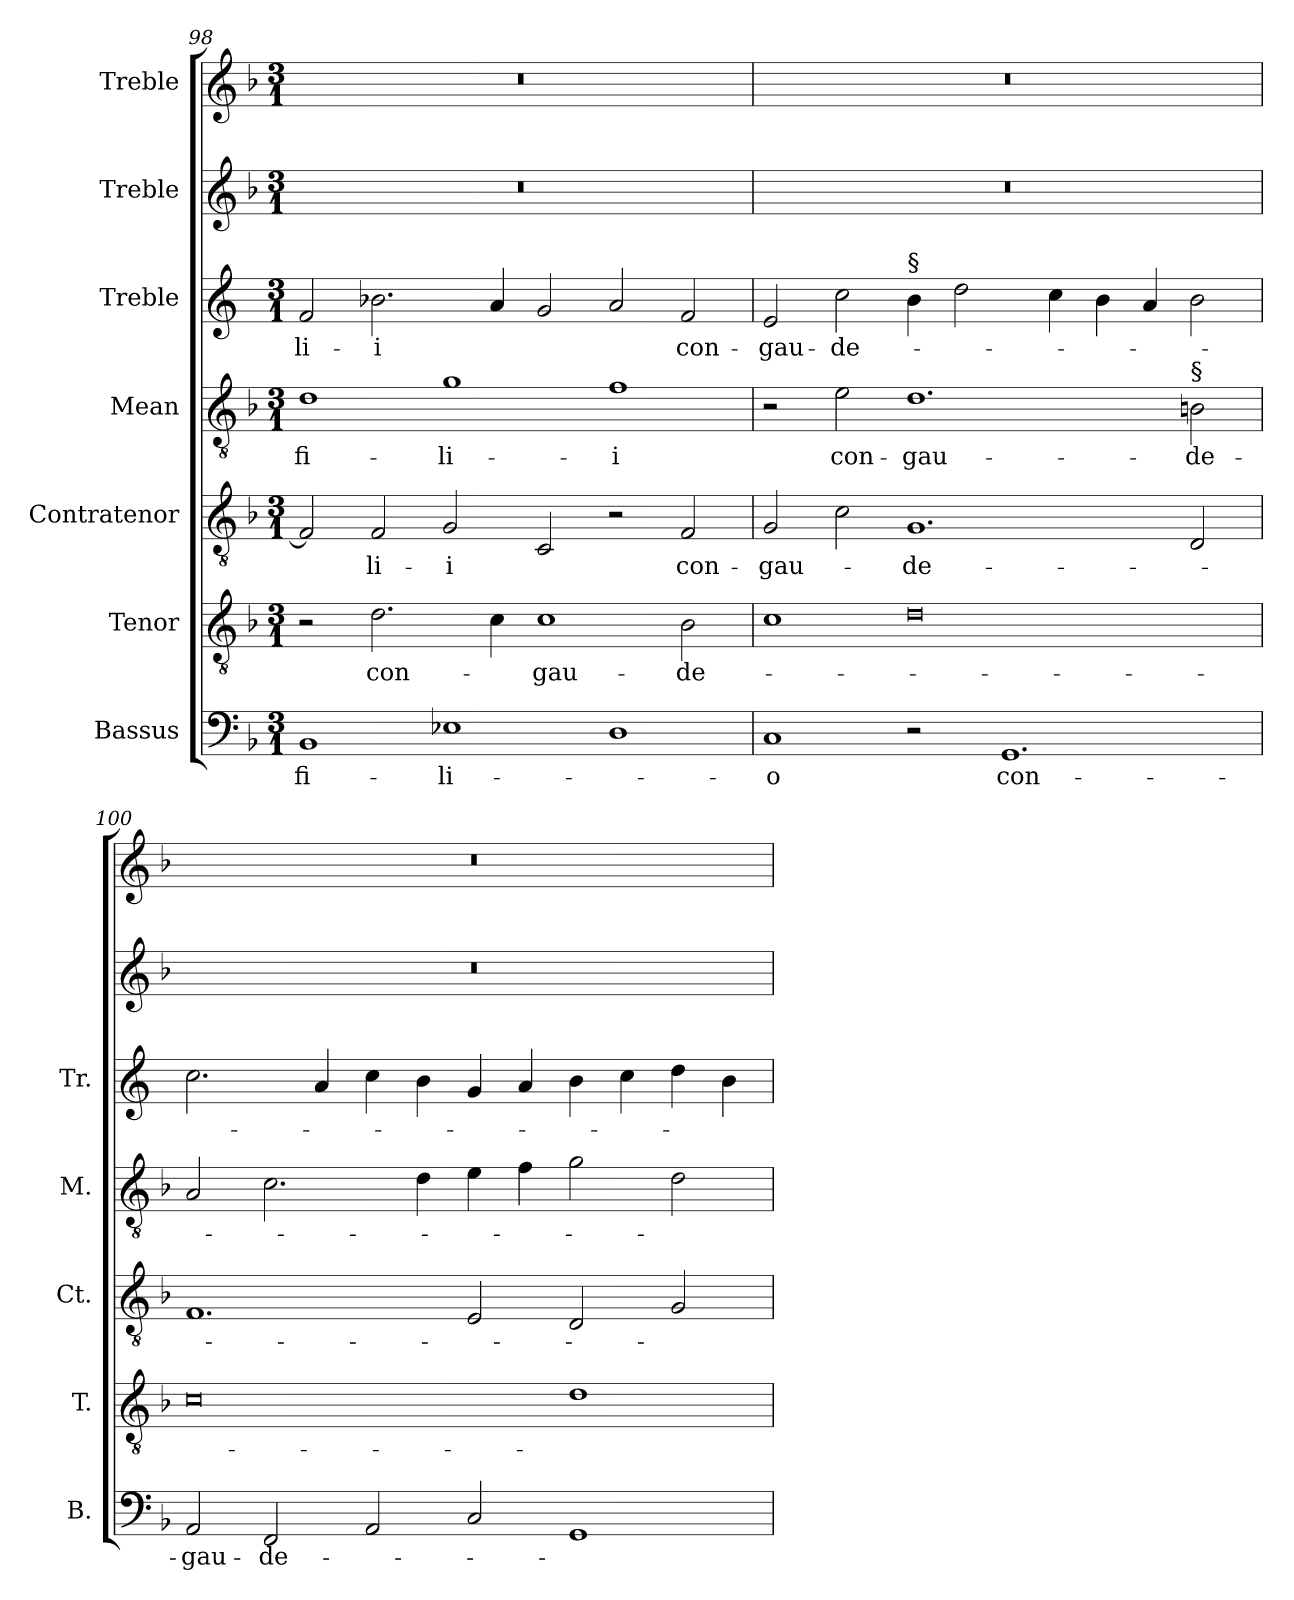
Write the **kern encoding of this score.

**kern	**text	**kern	**text	**kern	**text	**kern	**text	**kern	**text	**kern	**kern
*part7	*part7	*part6	*part6	*part5	*part5	*part4	*part4	*part3	*part3	*part2	*part1
*staff7	*staff7	*staff6	*staff6	*staff5	*staff5	*staff4	*staff4	*staff3	*staff3	*staff2	*staff1
*I"Bassus	*	*I"Tenor	*	*I"Contratenor	*	*I"Mean	*	*I"Treble	*	*I"Treble	*I"Treble
*I'B.	*	*I'T.	*	*I'Ct.	*	*I'M.	*	*I'Tr.	*	*	*
*clefF4	*	*clefGv2	*	*clefGv2	*	*clefGv2	*	*clefG2	*	*clefG2	*clefG2
*	*	*ITrd7c12	*	*ITrd7c12	*	*ITrd7c12	*	*	*	*	*
*k[b-]	*	*k[b-]	*	*k[b-]	*	*k[b-]	*	*k[]	*	*k[b-]	*k[b-]
*F:	*	*F:	*	*F:	*	*F:	*	*	*	*F:	*F:
*M3/1	*	*M3/1	*	*M3/1	*	*M3/1	*	*M3/1	*	*M3/1	*M3/1
=98	=98	=98	=98	=98	=98	=98	=98	=98	=98	=98	=98
!	!LO:LY:b:color=#000000	!	!	!	!	!	!	!	!	!	!
!	!	!	!	!	!	!	!LO:LY:b:color=#000000	!	!	!	!
!	!	!	!	!	!	!	!	!	!LO:LY:b:color=#000000	!LO:N:vis=1	!LO:N:vis=1
1BB-i	fi-	2r	.	2FFi/]	.	1Di	fi-	2fi/	-li-	0.r	0.r
!	!	!	!LO:LY:b:color=#000000	!	!	!	!	!	!	!	!
!	!	!	!	!	!LO:LY:b:color=#000000	!	!	!	!	!	!
!	!	!	!	!	!	!	!	!	!LO:LY:b:color=#000000	!	!
.	.	2.Di\	con-	2FFi/	-li-	.	.	2.b-Xi\	-i	.	.
!	!LO:LY:b:color=#000000	!	!	!	!	!	!	!	!	!	!
!	!	!	!	!	!LO:LY:b:color=#000000	!	!	!	!	!	!
!	!	!	!	!	!	!	!LO:LY:b:color=#000000	!	!	!	!
1E-Xi	-li-	.	.	2GGi/	-i	1Gi	-li-	.	.	.	.
.	.	4Ci\	.	.	.	.	.	4ai/	.	.	.
!	!	!	!LO:LY:b:color=#000000	!	!	!	!	!	!	!	!
.	.	1Ci	-gau-	2CCi/	.	.	.	2gi/	.	.	.
!	!	!	!	!	!	!	!LO:LY:b:color=#000000	!	!	!	!
1Di	.	.	.	2r	.	1Fi	-i	2ai/	.	.	.
!	!	!	!LO:LY:b:color=#000000	!	!	!	!	!	!	!	!
!	!	!	!	!	!LO:LY:b:color=#000000	!	!	!	!	!	!
!	!	!	!	!	!	!	!	!	!LO:LY:b:color=#000000	!	!
.	.	2BB-i\	-de-	2FFi/	con-	.	.	2fi/	con-	.	.
=99`	=99`	=99`	=99`	=99`	=99`	=99`	=99`	=99`	=99`	=99`	=99`
!	!LO:LY:b:color=#000000	!	!	!	!	!	!	!	!	!	!
!	!	!	!	!	!LO:LY:b:color=#000000	!	!	!	!	!	!
!	!	!	!	!	!	!	!	!	!LO:LY:b:color=#000000	!LO:N:vis=1	!LO:N:vis=1
1Ci	-o	1Ci	.	2GGi/	-gau-	2r	.	2ei/	-gau-	0.r	0.r
!	!	!	!	!	!	!	!LO:LY:b:color=#000000	!	!	!	!
!	!	!	!	!	!	!	!	!	!LO:LY:b:color=#000000	!	!
.	.	.	.	2Ci\	.	2Ei\	con-	2cci\	-de-	.	.
!	!	!	!	!	!LO:LY:b:color=#000000	!	!	!	!	!	!
!	!	!	!	!	!	!	!	!LO:TX:a:t=§	!	!	!
!	!	!	!	!	!	!	!LO:LY:b:color=#000000	!	!	!	!
2r	.	0Di	.	1.GGi	-de-	1.Di	-gau-	4bi\	.	.	.
.	.	.	.	.	.	.	.	2ddi\	.	.	.
!	!LO:LY:b:color=#000000	!	!	!	!	!	!	!	!	!	!
1.GGi	con-	.	.	.	.	.	.	.	.	.	.
.	.	.	.	.	.	.	.	4cci\	.	.	.
.	.	.	.	.	.	.	.	4bi\	.	.	.
.	.	.	.	.	.	.	.	4ai/	.	.	.
!	!	!	!	!	!	!LO:TX:a:t=§	!	!	!	!	!
!	!	!	!	!	!	!	!LO:LY:b:color=#000000	!	!	!	!
.	.	.	.	2DDi/	.	2BBi\	-de-	2bi\	.	.	.
!!LO:LB:g=z
=100`	=100`	=100`	=100`	=100`	=100`	=100`	=100`	=100`	=100`	=100`	=100`
!	!LO:LY:b:color=#000000	!	!	!	!	!	!	!	!	!LO:N:vis=1	!LO:N:vis=1
2AAi/	-gau-	0Ci	.	1.FFi	.	2AAi/	.	2.cci\	.	0.r	0.r
!	!LO:LY:b:color=#000000	!	!	!	!	!	!	!	!	!	!
2FFi/	-de-	.	.	.	.	2.Ci\	.	.	.	.	.
.	.	.	.	.	.	.	.	4ai/	.	.	.
2AAi/	.	.	.	.	.	.	.	4cci\	.	.	.
.	.	.	.	.	.	4Di\	.	4bi\	.	.	.
2Ci/	.	.	.	2EEi/	.	4Ei\	.	4gi/	.	.	.
.	.	.	.	.	.	4Fi\	.	4ai/	.	.	.
1GGi	.	1Di	.	2DDi/	.	2Gi\	.	4bi\	.	.	.
.	.	.	.	.	.	.	.	4cci\	.	.	.
.	.	.	.	2GGi/	.	2Di\	.	4ddi\	.	.	.
.	.	.	.	.	.	.	.	4bi\	.	.	.
=`	=`	=`	=`	=`	=`	=`	=`	=`	=`	=`	=`
*-	*-	*-	*-	*-	*-	*-	*-	*-	*-	*-	*-
